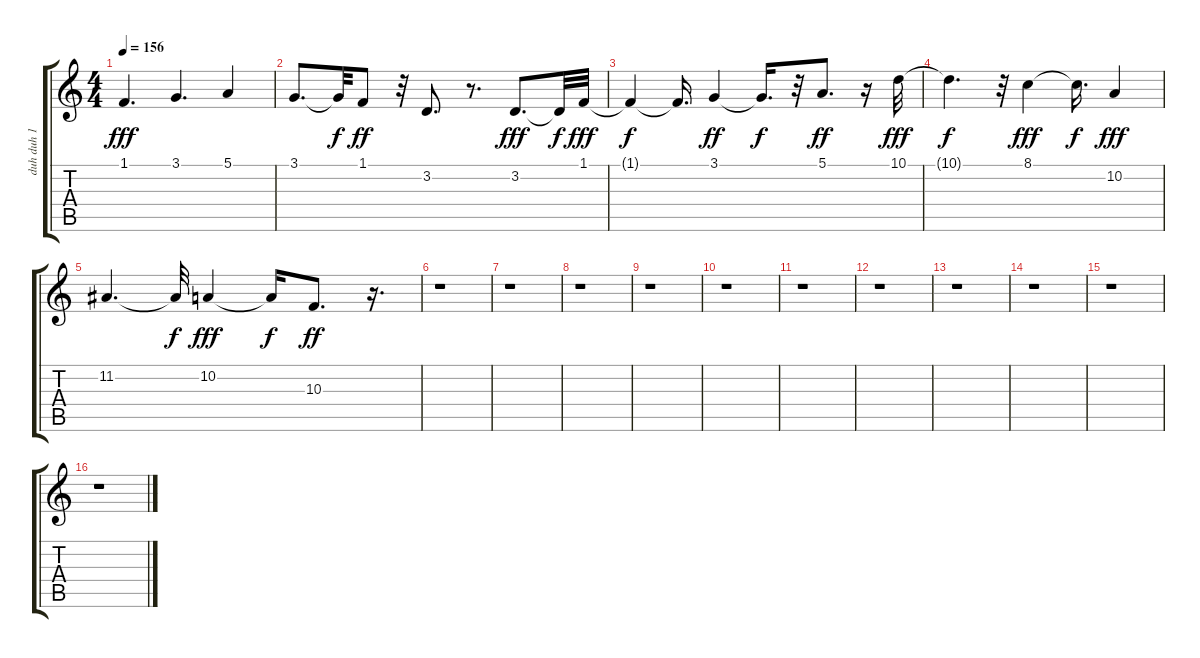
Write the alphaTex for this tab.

\track ("duh duh 1" "duh duh 1") {instrument fx5brightness}
\staff {score tabs}
\tuning (E4 B3 G3 D3 A2 E2) {hide}
\ts (4 4)
\tempo 156
\clef g2
\ks c
1.1.4{d dy fff} 3.1.4{d} 5.1.4 |
3.1.8{d} 3.1{t}.32{dy f} 1.1.8{dy ff} r.32 3.2.8{d} r.8{d} 3.2.8{d dy fff} 3.2{t}.32{dy f} 1.1.32{dy fff} |
1.1{t}.4{dy f} 1.1{t}.16{d} 3.1.4{dy ff} 3.1{t}.16{d dy f} r.32 5.1.8{d dy ff} r.16 10.1.32{dy fff} |
10.1{t}.4{d dy f} r.32 8.1.4{dy fff} 8.1{t}.16{d dy f} 10.2.4{dy fff} |
11.2.4{d} 11.2{t}.32{dy f} 10.2.4{dy fff} 10.2{t}.16{dy f} 10.3.8{d dy ff} r.16{d} |
r.1 |
r.1 |
r.1 |
r.1 |
r.1 |
r.1 |
r.1 |
r.1 |
r.1 |
r.1 |
r.1
